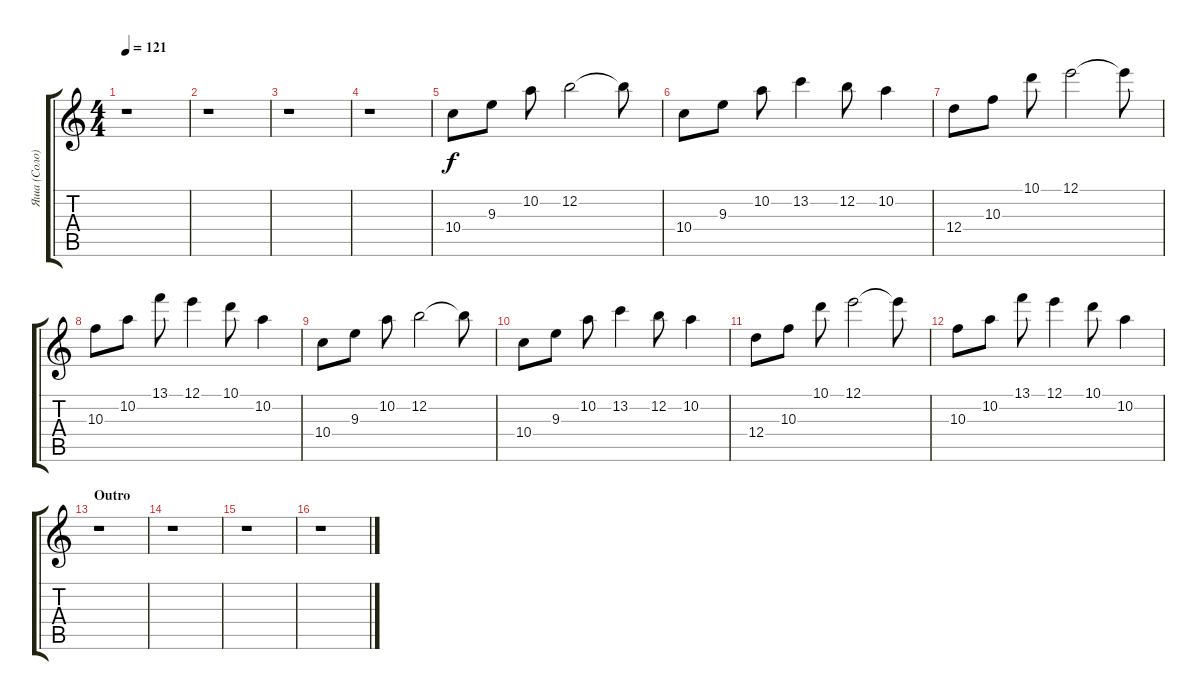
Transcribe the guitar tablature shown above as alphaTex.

\track ("Яша (Соло)" "Яша (Соло)") {instrument electricguitarclean}
\staff {score tabs}
\tuning (E4 B3 G3 D3 A2 E2) {hide}
\ts (4 4)
\tempo 121
\clef g2
\ks c
r.1{dy f} |
r.1 |
r.1 |
r.1 |
10.4.8{volume 8} 9.3.8 10.2.8 12.2.2 12.2{t}.8 |
10.4.8 9.3.8 10.2.8 13.2.4 12.2.8 10.2.4 |
12.4.8 10.3.8 10.1.8 12.1.2 12.1{t}.8 |
10.3.8 10.2.8 13.1.8 12.1.4 10.1.8 10.2.4 |
10.4.8{volume 8} 9.3.8 10.2.8 12.2.2 12.2{t}.8 |
10.4.8 9.3.8 10.2.8 13.2.4 12.2.8 10.2.4 |
12.4.8 10.3.8 10.1.8 12.1.2 12.1{t}.8 |
10.3.8 10.2.8 13.1.8 12.1.4 10.1.8 10.2.4 |
\section ("" "Outro")
r.1 |
r.1 |
r.1 |
r.1
